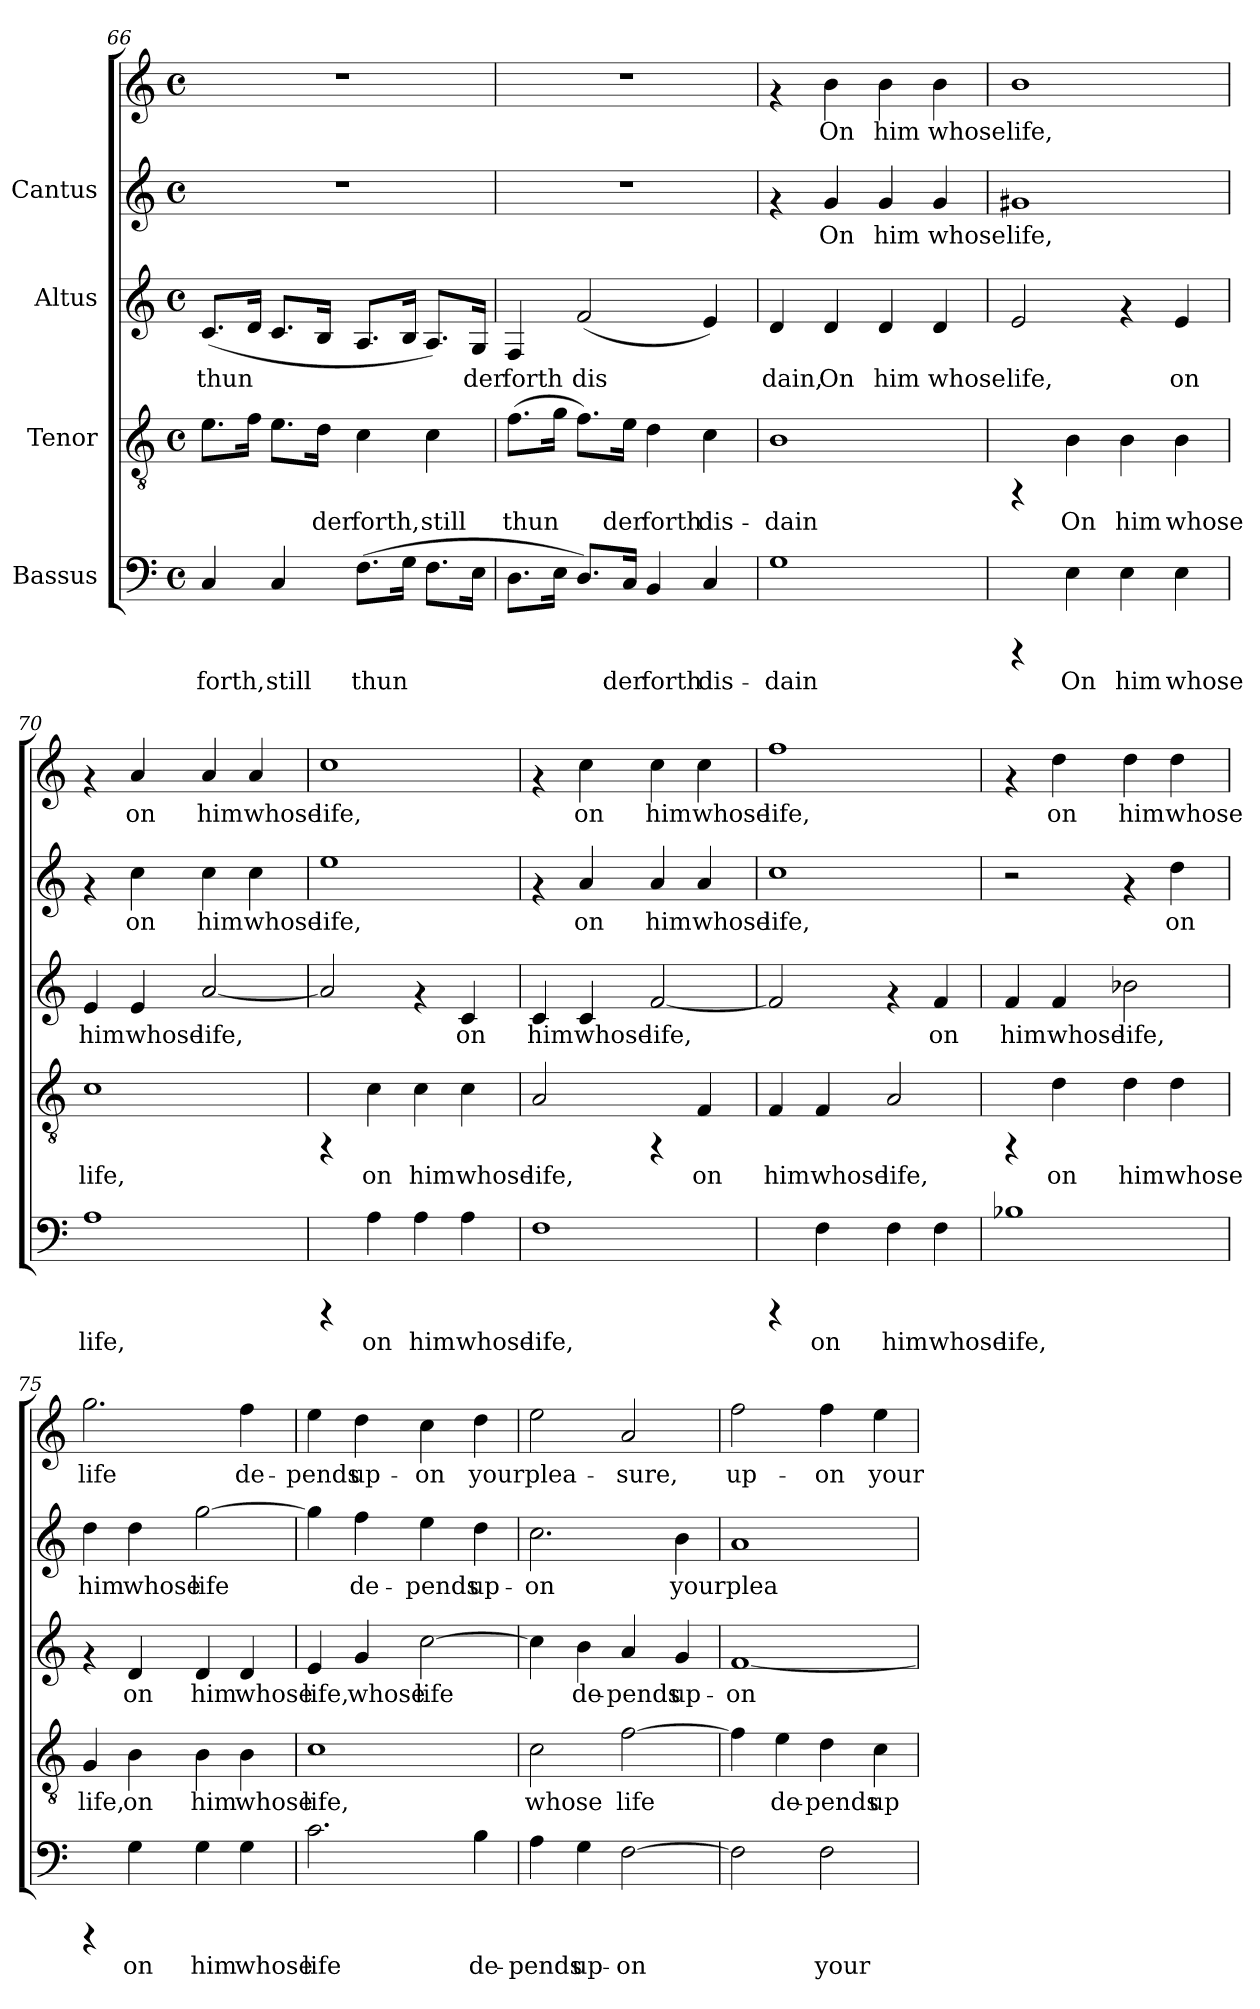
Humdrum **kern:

**kern	**text	**kern	**text	**kern	**text	**kern	**text	**kern	**text
*part4	*part4	*part3	*part3	*part2	*part2	*part1	*part1	*part1	*part1
*staff5	*staff5	*staff4	*staff4	*staff3	*staff3	*staff2	*staff2	*staff1	*staff1
*I"Bassus	*	*I"Tenor	*	*I"Altus	*	*I"Cantus	*	*	*
*clefF4	*	*clefGv2	*	*clefG2	*	*clefG2	*	*clefG2	*
*M4/4	*	*M4/4	*	*M4/4	*	*M4/4	*	*M4/4	*
*met(c)	*	*met(c)	*	*met(c)	*	*met(c)	*	*met(c)	*
=66	=66	=66	=66	=66	=66	=66	=66	=66	=66
!	!LO:LY:b:cj	!	!LO:LY:b:cj	!	!LO:LY:b:cj	!	!	!	!
4C/	forth,	8.e\L	-	(<8.c/L	thun-	1r	.	1r	.
!	!	!	!LO:LY:b:cj	!	!LO:LY:b:cj	!	!	!	!
.	.	16f\J	.	16d/J	-	.	.	.	.
!	!LO:LY:b:cj	!	!LO:LY:b:cj	!	!LO:LY:b:cj	!	!	!	!
4C/	still	8.e\L	.	8.c/L	.	.	.	.	.
!	!	!	!LO:LY:b:cj	!	!LO:LY:b:cj	!	!	!	!
.	.	16d\J	der	16B/J	.	.	.	.	.
!	!LO:LY:b:cj	!	!LO:LY:b:cj	!	!LO:LY:b:cj	!	!	!	!
(>8.F\L	thun-	4c\	forth,	8.A/L	.	.	.	.	.
!	!LO:LY:b:cj	!	!	!	!LO:LY:b:cj	!	!	!	!
16G\J	--	.	.	16B/J	.	.	.	.	.
!	!LO:LY:b:cj	!	!LO:LY:b:cj	!	!LO:LY:b:cj	!	!	!	!
8.F\L	--	4c\	still	8.A/L)	.	.	.	.	.
!	!LO:LY:b:cj	!	!	!	!LO:LY:b:cj	!	!	!	!
16E\J	--	.	.	16G/J	der	.	.	.	.
=67	=67	=67	=67	=67	=67	=67	=67	=67	=67
!	!LO:LY:b:cj	!	!LO:LY:b:cj	!	!LO:LY:b:cj	!	!	!	!
8.D\L	-	(>8.f\L	thun-	4F/	forth	1r	.	1r	.
!	!LO:LY:b:cj	!	!LO:LY:b:cj	!	!	!	!	!	!
16E\J	.	16g\J	-	.	.	.	.	.	.
!	!LO:LY:b:cj	!	!LO:LY:b:cj	!	!LO:LY:b:cj	!	!	!	!
8.D/L)	.	8.f\L)	.	(<2f/	dis-	.	.	.	.
!	!LO:LY:b:cj	!	!LO:LY:b:cj	!	!	!	!	!	!
16C/J	der	16e\J	der	.	.	.	.	.	.
!	!LO:LY:b:cj	!	!LO:LY:b:cj	!	!	!	!	!	!
4BB/	forth	4d\	forth	.	.	.	.	.	.
!	!LO:LY:b:cj	!	!LO:LY:b:cj	!	!LO:LY:b:cj	!	!	!	!
4C/	dis-	4c\	dis-	4e/)	--	.	.	.	.
=68	=68	=68	=68	=68	=68	=68	=68	=68	=68
!	!LO:LY:b:cj	!	!LO:LY:b:cj	!	!LO:LY:b:cj	!	!	!	!
1G	-dain	1B	-dain	4d/	-dain,	4rf	.	4rf	.
!	!	!	!	!	!LO:LY:b:cj	!	!LO:LY:b:cj	!	!LO:LY:b:cj
.	.	.	.	4d/	On	4g/	On	4b\	On
!	!	!	!	!	!LO:LY:b:cj	!	!LO:LY:b:cj	!	!LO:LY:b:cj
.	.	.	.	4d/	him	4g/	him	4b\	him
!	!	!	!	!	!LO:LY:b:cj	!	!LO:LY:b:cj	!	!LO:LY:b:cj
.	.	.	.	4d/	whose	4g/	whose	4b\	whose
!!LO:PB:g=z
=69	=69	=69	=69	=69	=69	=69	=69	=69	=69
!	!	!	!	!	!LO:LY:b:cj	!	!LO:LY:b:cj	!	!LO:LY:b:cj
4rCCC	.	4rFF	.	2e/	life,	1g#X	life,	1b	life,
!	!LO:LY:b:cj	!	!LO:LY:b:cj	!	!	!	!	!	!
4E\	On	4B\	On	.	.	.	.	.	.
!	!LO:LY:b:cj	!	!LO:LY:b:cj	!	!	!	!	!	!
4E\	him	4B\	him	4rf	.	.	.	.	.
!	!LO:LY:b:cj	!	!LO:LY:b:cj	!	!LO:LY:b:cj	!	!	!	!
4E\	whose	4B\	whose	4e/	on	.	.	.	.
=70	=70	=70	=70	=70	=70	=70	=70	=70	=70
!	!LO:LY:b:cj	!	!LO:LY:b:cj	!	!LO:LY:b:cj	!	!	!	!
1A	life,	1c	life,	4e/	him	4rf	.	4rf	.
!	!	!	!	!	!LO:LY:b:cj	!	!LO:LY:b:cj	!	!LO:LY:b:cj
.	.	.	.	4e/	whose	4cc\	on	4a/	on
!	!	!	!	!	!LO:LY:b:cj	!	!LO:LY:b:cj	!	!LO:LY:b:cj
.	.	.	.	[<2a/	life,	4cc\	him	4a/	him
!	!	!	!	!	!	!	!LO:LY:b:cj	!	!LO:LY:b:cj
.	.	.	.	.	.	4cc\	whose	4a/	whose
=71	=71	=71	=71	=71	=71	=71	=71	=71	=71
!	!	!	!	!	!LO:LY:b:cj	!	!LO:LY:b:cj	!	!LO:LY:b:cj
4rCCC	.	4rFF	.	2a/]	.	1ee	life,	1cc	life,
!	!LO:LY:b:cj	!	!LO:LY:b:cj	!	!	!	!	!	!
4A\	on	4c\	on	.	.	.	.	.	.
!	!LO:LY:b:cj	!	!LO:LY:b:cj	!	!	!	!	!	!
4A\	him	4c\	him	4rf	.	.	.	.	.
!	!LO:LY:b:cj	!	!LO:LY:b:cj	!	!LO:LY:b:cj	!	!	!	!
4A\	whose	4c\	whose	4c/	on	.	.	.	.
=72	=72	=72	=72	=72	=72	=72	=72	=72	=72
!	!LO:LY:b:cj	!	!LO:LY:b:cj	!	!LO:LY:b:cj	!	!	!	!
1F	life,	2A/	life,	4c/	him	4rf	.	4rf	.
!	!	!	!	!	!LO:LY:b:cj	!	!LO:LY:b:cj	!	!LO:LY:b:cj
.	.	.	.	4c/	whose	4a/	on	4cc\	on
!	!	!	!	!	!LO:LY:b:cj	!	!LO:LY:b:cj	!	!LO:LY:b:cj
.	.	4rFF	.	[<2f/	life,	4a/	him	4cc\	him
!	!	!	!LO:LY:b:cj	!	!	!	!LO:LY:b:cj	!	!LO:LY:b:cj
.	.	4F/	on	.	.	4a/	whose	4cc\	whose
!!LO:LB:g=z
=73	=73	=73	=73	=73	=73	=73	=73	=73	=73
!	!	!	!LO:LY:b:cj	!	!LO:LY:b:cj	!	!LO:LY:b:cj	!	!LO:LY:b:cj
4rCCC	.	4F/	him	2f/]	.	1cc	life,	1ff	life,
!	!LO:LY:b:cj	!	!LO:LY:b:cj	!	!	!	!	!	!
4F\	on	4F/	whose	.	.	.	.	.	.
!	!LO:LY:b:cj	!	!LO:LY:b:cj	!	!	!	!	!	!
4F\	him	2A/	life,	4rf	.	.	.	.	.
!	!LO:LY:b:cj	!	!	!	!LO:LY:b:cj	!	!	!	!
4F\	whose	.	.	4f/	on	.	.	.	.
=74	=74	=74	=74	=74	=74	=74	=74	=74	=74
!	!LO:LY:b:cj	!	!	!	!LO:LY:b:cj	!	!	!	!
1B-X	life,	4rFF	.	4f/	him	2r	.	4rf	.
!	!	!	!LO:LY:b:cj	!	!LO:LY:b:cj	!	!	!	!LO:LY:b:cj
.	.	4d\	on	4f/	whose	.	.	4dd\	on
!	!	!	!LO:LY:b:cj	!	!LO:LY:b:cj	!	!	!	!LO:LY:b:cj
.	.	4d\	him	2b-X\	life,	4rf	.	4dd\	him
!	!	!	!LO:LY:b:cj	!	!	!	!LO:LY:b:cj	!	!LO:LY:b:cj
.	.	4d\	whose	.	.	4dd\	on	4dd\	whose
=75	=75	=75	=75	=75	=75	=75	=75	=75	=75
!	!	!	!LO:LY:b:cj	!	!	!	!LO:LY:b:cj	!	!LO:LY:b:cj
4rCCC	.	4G/	life,	4rf	.	4dd\	-him	2.gg\	life
!	!LO:LY:b:cj	!	!LO:LY:b:cj	!	!LO:LY:b:cj	!	!LO:LY:b:cj	!	!
4G\	on	4B\	on	4d/	on	4dd\	whose	.	.
!	!LO:LY:b:cj	!	!LO:LY:b:cj	!	!LO:LY:b:cj	!	!LO:LY:b:cj	!	!
4G\	him	4B\	him	4d/	him	[>2gg\	life	.	.
!	!LO:LY:b:cj	!	!LO:LY:b:cj	!	!LO:LY:b:cj	!	!	!	!LO:LY:b:cj
4G\	whose	4B\	whose	4d/	whose	.	.	4ff\	de-
=76	=76	=76	=76	=76	=76	=76	=76	=76	=76
!	!LO:LY:b:cj	!	!LO:LY:b:cj	!	!LO:LY:b:cj	!	!LO:LY:b:cj	!	!LO:LY:b:cj
2.c\	life	1c	life,	4e/	life,	4gg\]	.	4ee\	pends
!	!	!	!	!	!LO:LY:b:cj	!	!LO:LY:b:cj	!	!LO:LY:b:cj
.	.	.	.	4g/	whose	4ff\	de-	4dd\	up-
!	!	!	!	!	!LO:LY:b:cj	!	!LO:LY:b:cj	!	!LO:LY:b:cj
.	.	.	.	[>2cc\	life	4ee\	-pends	4cc\	-on
!	!LO:LY:b:cj	!	!	!	!	!	!LO:LY:b:cj	!	!LO:LY:b:cj
4B\	de-	.	.	.	.	4dd\	up-	4dd\	your
!!LO:LB:g=z
=77	=77	=77	=77	=77	=77	=77	=77	=77	=77
!	!LO:LY:b:cj	!	!LO:LY:b:cj	!	!LO:LY:b:cj	!	!LO:LY:b:cj	!	!LO:LY:b:cj
4A\	-pends	2c\	whose	4cc\]	.	2.cc\	on	2ee\	-plea-
!	!LO:LY:b:cj	!	!	!	!LO:LY:b:cj	!	!	!	!
4G\	up-	.	.	4b\	de-	.	.	.	.
!	!LO:LY:b:cj	!	!LO:LY:b:cj	!	!LO:LY:b:cj	!	!	!	!LO:LY:b:cj
[>2F\	-on	[>2f\	life	4a/	-pends	.	.	2a/	-sure,
!	!	!	!	!	!LO:LY:b:cj	!	!LO:LY:b:cj	!	!
.	.	.	.	4g/	up-	4b\	your	.	.
=78	=78	=78	=78	=78	=78	=78	=78	=78	=78
!	!LO:LY:b:cj	!	!LO:LY:b:cj	!	!LO:LY:b:cj	!	!LO:LY:b:cj	!	!LO:LY:b:cj
2F\]	.	4f\]	.	[<1f	-on	1a	plea-	2ff\	up-
!	!	!	!LO:LY:b:cj	!	!	!	!	!	!
.	.	4e\	de-	.	.	.	.	.	.
!	!LO:LY:b:cj	!	!LO:LY:b:cj	!	!	!	!	!	!LO:LY:b:cj
2F\	your	4d\	-pends	.	.	.	.	4ff\	-on
!	!	!	!LO:LY:b:cj	!	!	!	!	!	!LO:LY:b:cj
.	.	4c\	up-	.	.	.	.	4ee\	your
=	=	=	=	=	=	=	=	=	=
*-	*-	*-	*-	*-	*-	*-	*-	*-	*-
